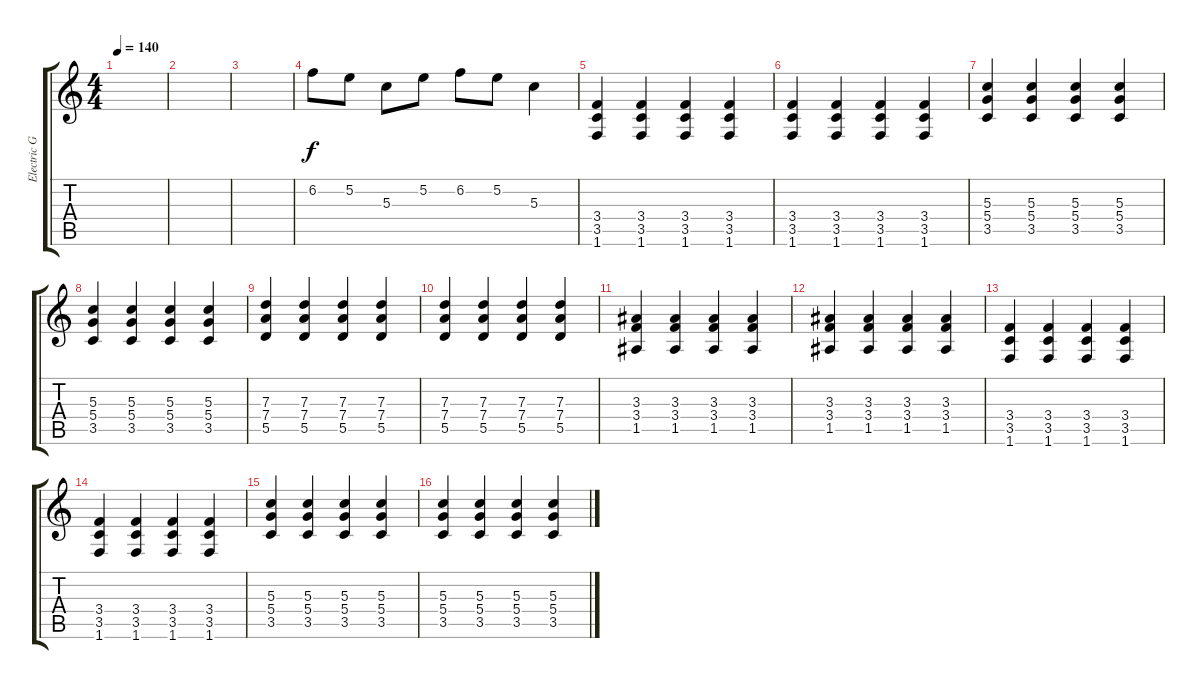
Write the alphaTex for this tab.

\track ("Electric Guitar" "Electric G") {instrument distortionguitar}
\staff {score tabs}
\tuning (E4 B3 G3 D3 A2 E2) {hide}
\ts (4 4)
\tempo 140
\clef g2
\ks c
|
|
|
6.2.8 5.2.8 5.3.8 5.2.8 6.2.8 5.2.8 5.3.4 |
(3.4 3.5 1.6).4 (3.4 3.5 1.6).4 (3.4 3.5 1.6).4 (3.4 3.5 1.6).4 |
(3.4 3.5 1.6).4 (3.4 3.5 1.6).4 (3.4 3.5 1.6).4 (3.4 3.5 1.6).4 |
(5.3 5.4 3.5).4 (5.3 5.4 3.5).4 (5.3 5.4 3.5).4 (5.3 5.4 3.5).4 |
(5.3 5.4 3.5).4 (5.3 5.4 3.5).4 (5.3 5.4 3.5).4 (5.3 5.4 3.5).4 |
(7.3 7.4 5.5).4 (7.3 7.4 5.5).4 (7.3 7.4 5.5).4 (7.3 7.4 5.5).4 |
(7.3 7.4 5.5).4 (7.3 7.4 5.5).4 (7.3 7.4 5.5).4 (7.3 7.4 5.5).4 |
(3.3 3.4 1.5).4 (3.3 3.4 1.5).4 (3.3 3.4 1.5).4 (3.3 3.4 1.5).4 |
(3.3 3.4 1.5).4 (3.3 3.4 1.5).4 (3.3 3.4 1.5).4 (3.3 3.4 1.5).4 |
(3.4 3.5 1.6).4 (3.4 3.5 1.6).4 (3.4 3.5 1.6).4 (3.4 3.5 1.6).4 |
(3.4 3.5 1.6).4 (3.4 3.5 1.6).4 (3.4 3.5 1.6).4 (3.4 3.5 1.6).4 |
(5.3 5.4 3.5).4 (5.3 5.4 3.5).4 (5.3 5.4 3.5).4 (5.3 5.4 3.5).4 |
(5.3 5.4 3.5).4 (5.3 5.4 3.5).4 (5.3 5.4 3.5).4 (5.3 5.4 3.5).4
